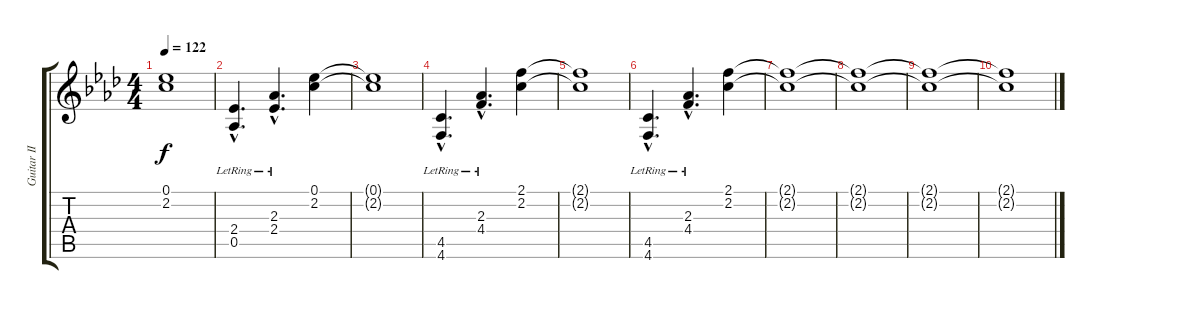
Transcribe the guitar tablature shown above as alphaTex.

\track ("Guitar II" "Guitar II") {instrument distortionguitar}
\staff {score tabs}
\tuning (Eb4 Bb3 Gb3 Db3 Ab2 Db2) {hide}
\ts (4 4)
\tempo 122
\clef g2
\ks ab
(0.1{t} 2.2{t}).1{dy f} |
(2.4{hac} 0.5{hac lr}).4{d} (2.3{hac lr} 2.4{hac lr}).4{d} (0.1 2.2).4 |
(0.1{t} 2.2{t}).1 |
(4.5{hac lr} 4.6{hac lr}).4{d} (2.3{hac lr} 4.4{hac lr}).4{d} (2.1 2.2).4 |
(2.1{t} 2.2{t}).1 |
(4.5{hac lr} 4.6{hac lr}).4{d} (2.3{hac lr} 4.4{hac lr}).4{d} (2.1 2.2).4 |
(2.1{t} 2.2{t}).1 |
(2.1{t} 2.2{t}).1 |
(2.1{t} 2.2{t}).1 |
(2.1{t} 2.2{t}).1
